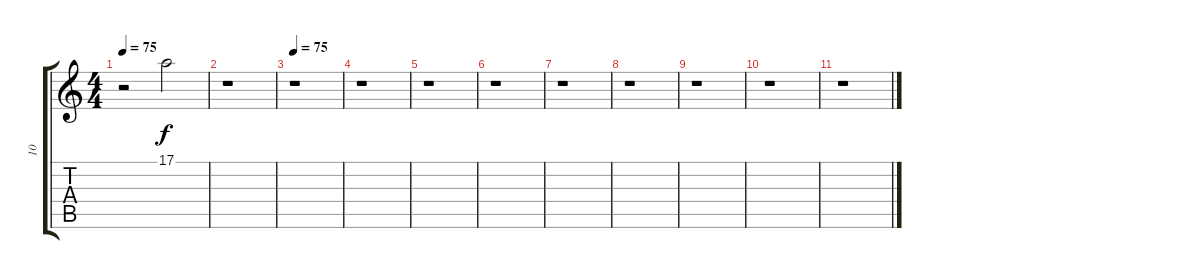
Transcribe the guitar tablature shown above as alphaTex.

\track ("10" "10") {instrument acousticgrandpiano}
\staff {score tabs}
\tuning (E4 B3 G3 D3 A2 E2) {hide}
\ts (4 4)
\tempo 75
\clef g2
\ks c
r.2{dy f} 17.1.2 |
r.1 |
\tempo 75
r.1 |
r.1 |
r.1 |
r.1 |
r.1 |
r.1 |
r.1 |
r.1 |
r.1
